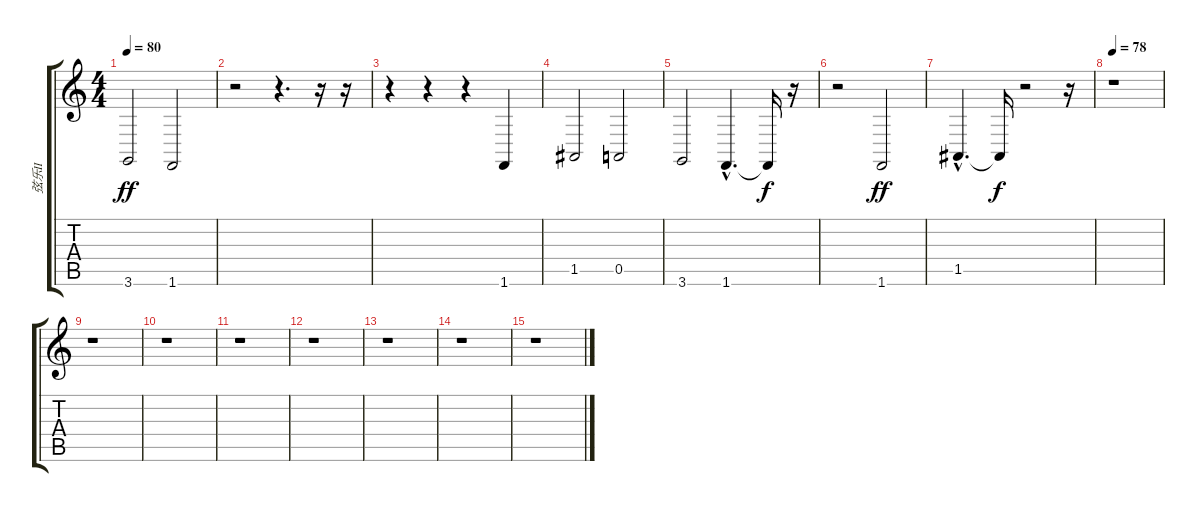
\track ("弦乐II" "弦乐II") {instrument stringensemble1}
\staff {score tabs}
\tuning (E4 B3 G3 D3 A2 E2) {hide}
\ts (4 4)
\tempo 80
\clef g2
\ks c
3.6.2{dy ff} 1.6.2 |
r.2 r.4{d} r.16 r.16 |
r.4 r.4 r.4 1.6.4 |
1.5.2 0.5.2 |
3.6.2 1.6{hac}.4{d} 1.6{t}.16{dy f} r.16 |
r.2 1.6.2{dy ff} |
1.5{hac}.4{d} 1.5{t}.16{dy f} r.2 r.16 |
\tempo 78
r.1 |
r.1 |
r.1 |
r.1 |
r.1 |
r.1 |
r.1 |
r.1
